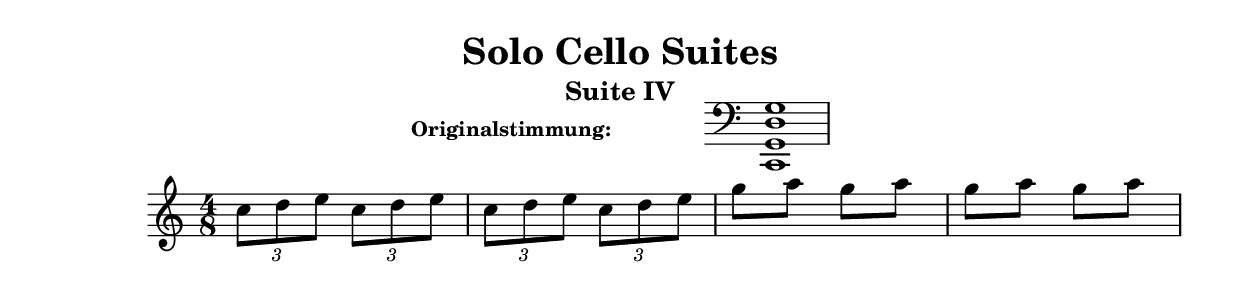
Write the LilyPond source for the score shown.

%% Do not edit this file; it is auto-generated from LSR http://lsr.dsi.unimi.it
%% This file is in the public domain.
\version "2.11.55"

\header {
  lsrtags = "staff-notation"

  texidoc = "
The @code{\\markup} command is quite versatile.  In this snippet, it
contains a @code{\\score} block instead of texts or marks.

"
  doctitle = "Inserting score fragments above a staff, as markups"
} % begin verbatim
tuning = \markup {
  \score {
    \new Staff \with { \remove "Time_signature_engraver" }
    {
      \clef bass  <c, g, d g>1
    }
    \layout { ragged-right = ##t }
  }
}

\header {
  title = "Solo Cello Suites"
  subtitle = "Suite IV"
  subsubtitle = \markup { Originalstimmung: \general-align #Y #CENTER \tuning }
}

\layout { ragged-right = ##f }

\relative c'' {
  \time 4/8
  \times 2/3 { c8 d e } \times 2/3 { c d e }
  \times 2/3 { c8 d e } \times 2/3 { c d e }
  g8 a g a
  g8 a g a
}
